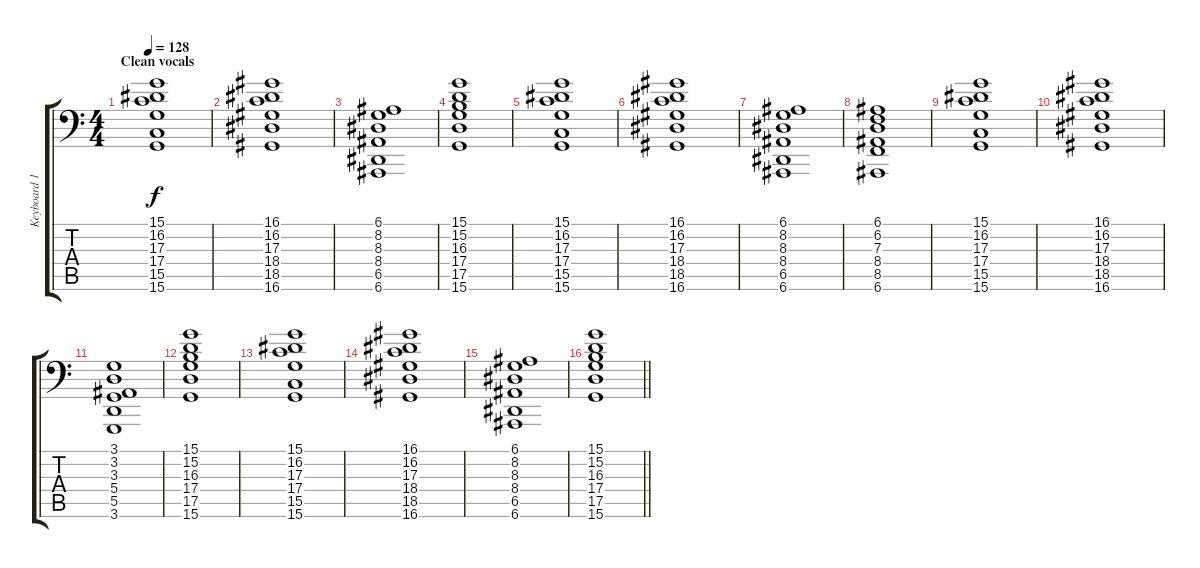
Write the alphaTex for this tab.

\track ("Keyboard 1" "Keyboard 1") {instrument stringensemble1}
\staff {score tabs}
\tuning (E3 B2 G2 D2 A1 E1) {hide}
\ts (4 4)
\section ("" "Clean vocals")
\tempo 128
\clef f4
\ks c
(15.1 16.2 17.3 17.4 15.5 15.6).1{dy f} |
(16.1 16.2 17.3 18.4 18.5 16.6).1 |
(6.1 8.2 8.3 8.4 6.5 6.6).1 |
(15.1 15.2 16.3 17.4 17.5 15.6).1 |
(15.1 16.2 17.3 17.4 15.5 15.6).1 |
(16.1 16.2 17.3 18.4 18.5 16.6).1 |
(6.1 8.2 8.3 8.4 6.5 6.6).1 |
(6.1 6.2 7.3 8.4 8.5 6.6).1 |
(15.1 16.2 17.3 17.4 15.5 15.6).1 |
(16.1 16.2 17.3 18.4 18.5 16.6).1 |
(3.1 3.2 3.3 5.4 5.5 3.6).1 |
(15.1 15.2 16.3 17.4 17.5 15.6).1 |
(15.1 16.2 17.3 17.4 15.5 15.6).1 |
(16.1 16.2 17.3 18.4 18.5 16.6).1 |
(6.1 8.2 8.3 8.4 6.5 6.6).1 |
\barLineRight lightlight
(15.1 15.2 16.3 17.4 17.5 15.6).1
